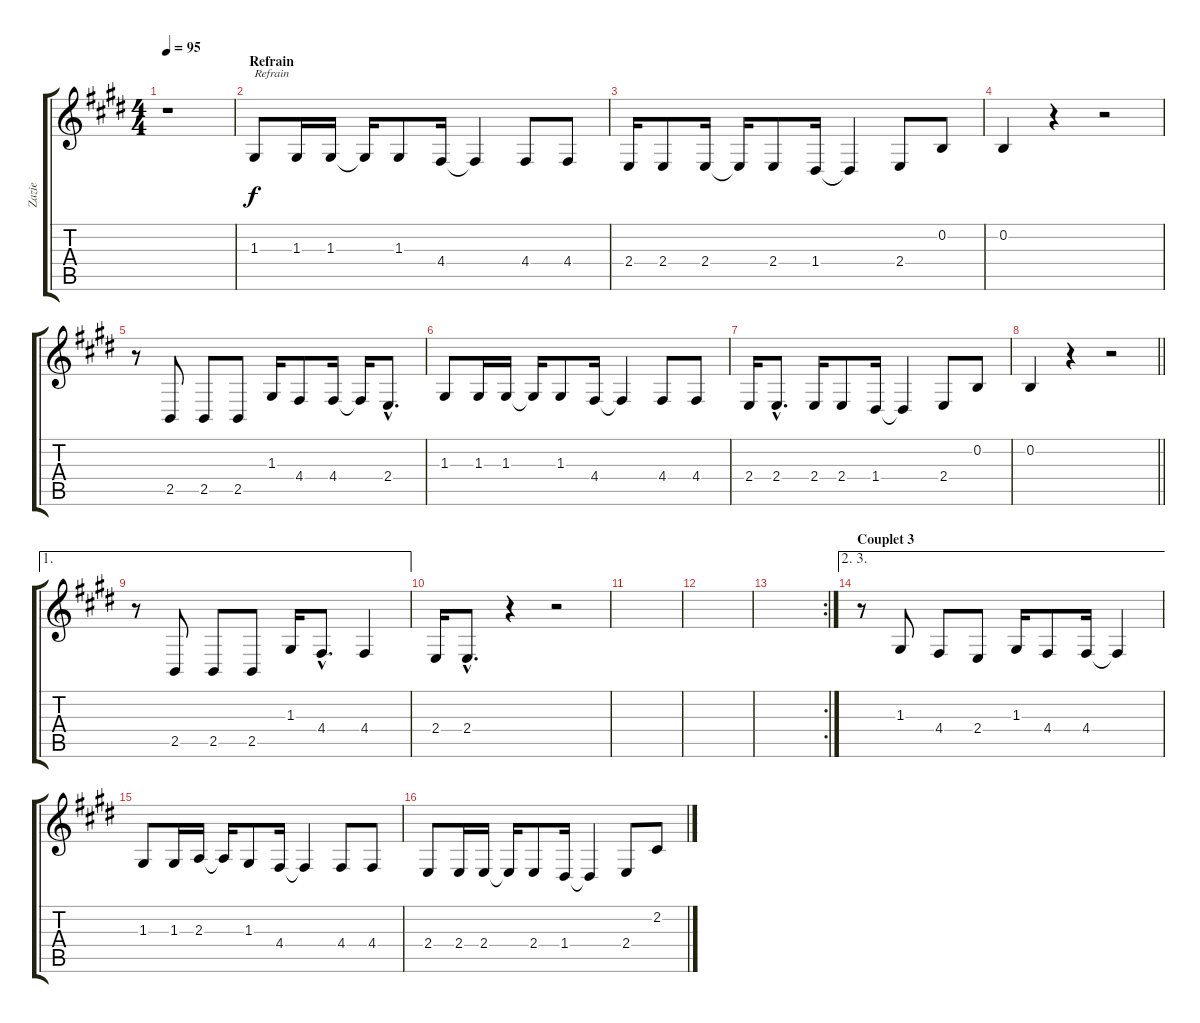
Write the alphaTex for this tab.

\track ("Zazie" "Zazie") {instrument acousticgrandpiano}
\staff {score tabs}
\tuning (E4 B3 G3 D3 A2 E2) {hide}
\ts (4 4)
\tempo 95
\clef g2
\ks e
r.1{dy f} |
\section ("" "Refrain")
1.3.8{txt "Refrain"} 1.3.16 1.3.16 1.3{t}.16 1.3.8 4.4.16 4.4{t}.4 4.4.8 4.4.8 |
2.4.16 2.4.8 2.4.16 2.4{t}.16 2.4.8 1.4.16 1.4{t}.4 2.4.8 0.2.8 |
0.2.4 r.4 r.2 |
r.8 2.5.8 2.5.8 2.5.8 1.3.16 4.4.8 4.4.16 4.4{t}.16 2.4{hac}.8{d} |
1.3.8 1.3.16 1.3.16 1.3{t}.16 1.3.8 4.4.16 4.4{t}.4 4.4.8 4.4.8 |
2.4.16 2.4{hac}.8{d} 2.4.16 2.4.8 1.4.16 1.4{t}.4 2.4.8 0.2.8 |
\barLineRight lightlight
0.2.4 r.4 r.2 |
\ae 1
r.8 2.5.8 2.5.8 2.5.8 1.3.16 4.4{hac}.8{d} 4.4.4 |
2.4.16 2.4{hac}.8{d} r.4 r.2 |
|
|
\rc 2
|
\ae (2 3)
\section ("" "Couplet 3")
r.8 1.3.8 4.4.8 2.4.8 1.3.16 4.4.8 4.4.16 4.4{t}.4 |
1.3.8 1.3.16 2.3.16 2.3{t}.16 1.3.8 4.4.16 4.4{t}.4 4.4.8 4.4.8 |
2.4.8 2.4.16 2.4.16 2.4{t}.16 2.4.8 1.4.16 1.4{t}.4 2.4.8 2.2.8
